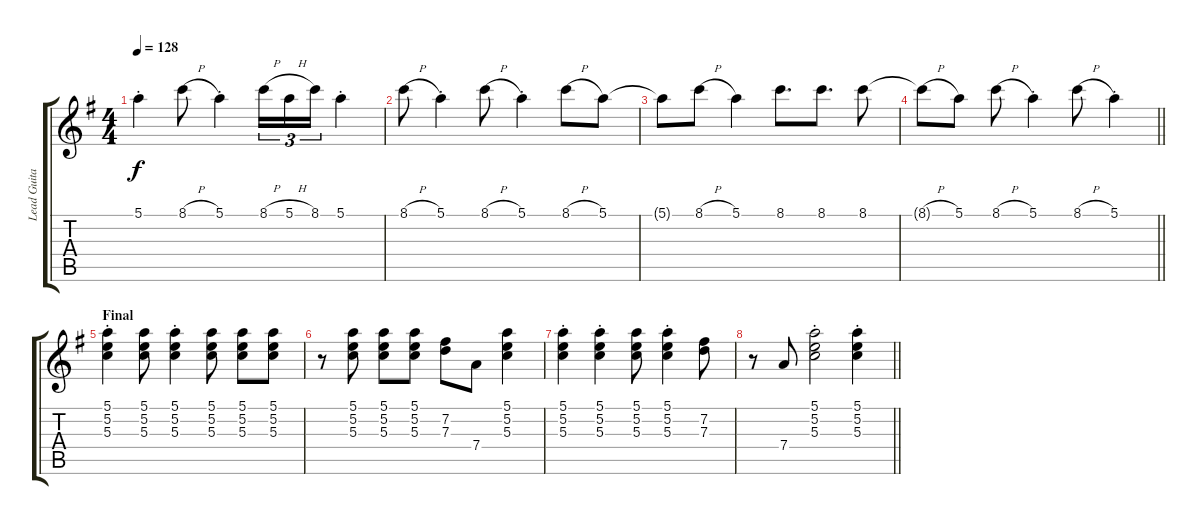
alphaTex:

\track ("Lead Guitar" "Lead Guita") {instrument distortionguitar}
\staff {score tabs}
\tuning (E4 B3 G3 D3 A2 E2) {hide}
\ts (4 4)
\tempo 128
\clef g2
\ks g
5.1{st}.4{dy f} 8.1{h}.8 5.1{st}.4 8.1{h}.16{tu (3 2)} 5.1{h}.16{tu (3 2)} 8.1.16{tu (3 2)} 5.1{st}.4 |
8.1{h}.8 5.1{st}.4 8.1{h}.8 5.1{st}.4 8.1{h}.8 5.1.8 |
5.1{t}.8 8.1{h}.8 5.1.4 8.1.8{d} 8.1.8{d} 8.1.8 |
\barLineRight lightlight
8.1{h t}.8 5.1.8 8.1{h}.8 5.1{st}.4 8.1{h}.8 5.1{st}.4 |
\section ("" "Final")
(5.1{st} 5.2{st} 5.3{st}).4 (5.1 5.2 5.3).8 (5.1{st} 5.2{st} 5.3{st}).4 (5.1 5.2 5.3).8 (5.1 5.2 5.3).8 (5.1 5.2 5.3).8 |
r.8 (5.1 5.2 5.3).8 (5.1 5.2 5.3).8 (5.1 5.2 5.3).8 (7.2 7.3).8 7.4.8 (5.1 5.2 5.3).4 |
(5.1{st} 5.2{st} 5.3{st}).4 (5.1{st} 5.2{st} 5.3{st}).4 (5.1 5.2 5.3).8 (5.1{st} 5.2{st} 5.3{st}).4 (7.2 7.3).8 |
\barLineRight lightlight
r.8 7.4.8 (5.1{st} 5.2{st} 5.3{st}).2 (5.1{st} 5.2{st} 5.3{st}).4
